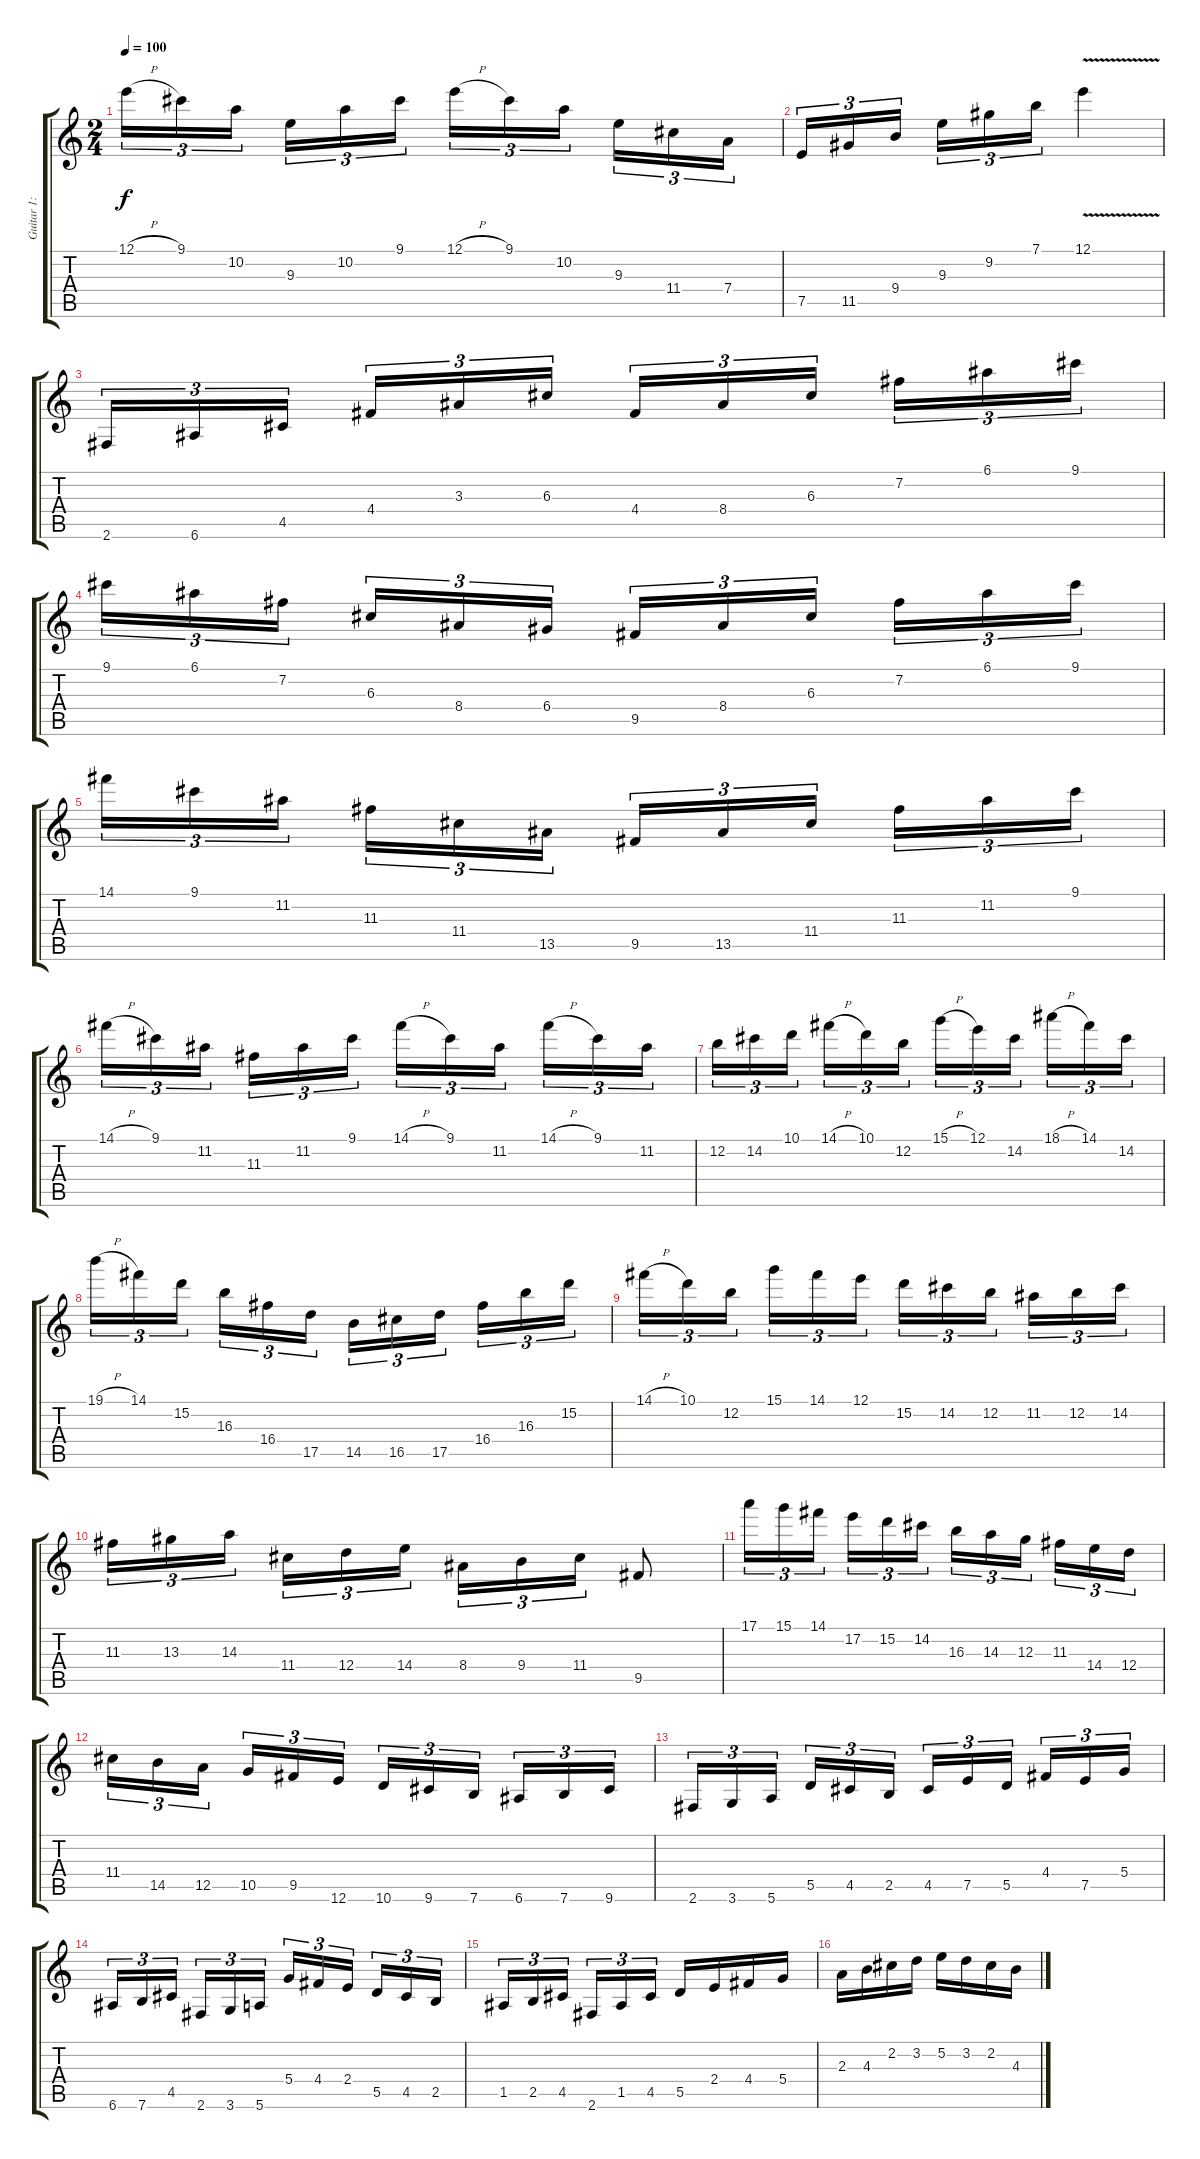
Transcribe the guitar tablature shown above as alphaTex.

\track ("Guitar 1: intro/arps" "Guitar 1: ") {instrument electricguitarjazz}
\staff {score tabs}
\tuning (E4 B3 G3 D3 A2 E2) {hide}
\ts (2 4)
\tempo 100
\clef g2
\ks c
12.1{h}.16{tu (3 2) dy f} 9.1.16{tu (3 2)} 10.2.16{tu (3 2) beam splitsecondary} 9.3.16{tu (3 2)} 10.2.16{tu (3 2)} 9.1.16{tu (3 2)} 12.1{h}.16{tu (3 2)} 9.1.16{tu (3 2)} 10.2.16{tu (3 2) beam splitsecondary} 9.3.16{tu (3 2)} 11.4.16{tu (3 2)} 7.4.16{tu (3 2)} |
7.5.16{tu (3 2)} 11.5.16{tu (3 2)} 9.4.16{tu (3 2) beam splitsecondary} 9.3.16{tu (3 2)} 9.2.16{tu (3 2)} 7.1.16{tu (3 2)} 12.1{v}.4 |
2.6.16{tu (3 2)} 6.6.16{tu (3 2)} 4.5.16{tu (3 2) beam splitsecondary} 4.4.16{tu (3 2)} 3.3.16{tu (3 2)} 6.3.16{tu (3 2)} 4.4.16{tu (3 2)} 8.4.16{tu (3 2)} 6.3.16{tu (3 2) beam splitsecondary} 7.2.16{tu (3 2)} 6.1.16{tu (3 2)} 9.1.16{tu (3 2)} |
9.1.16{tu (3 2)} 6.1.16{tu (3 2)} 7.2.16{tu (3 2) beam splitsecondary} 6.3.16{tu (3 2)} 8.4.16{tu (3 2)} 6.4.16{tu (3 2)} 9.5.16{tu (3 2)} 8.4.16{tu (3 2)} 6.3.16{tu (3 2) beam splitsecondary} 7.2.16{tu (3 2)} 6.1.16{tu (3 2)} 9.1.16{tu (3 2)} |
14.1.16{tu (3 2)} 9.1.16{tu (3 2)} 11.2.16{tu (3 2) beam splitsecondary} 11.3.16{tu (3 2)} 11.4.16{tu (3 2)} 13.5.16{tu (3 2)} 9.5.16{tu (3 2)} 13.5.16{tu (3 2)} 11.4.16{tu (3 2) beam splitsecondary} 11.3.16{tu (3 2)} 11.2.16{tu (3 2)} 9.1.16{tu (3 2)} |
14.1{h}.16{tu (3 2)} 9.1.16{tu (3 2)} 11.2.16{tu (3 2) beam splitsecondary} 11.3.16{tu (3 2)} 11.2.16{tu (3 2)} 9.1.16{tu (3 2)} 14.1{h}.16{tu (3 2)} 9.1.16{tu (3 2)} 11.2.16{tu (3 2) beam splitsecondary} 14.1{h}.16{tu (3 2)} 9.1.16{tu (3 2)} 11.2.16{tu (3 2)} |
12.2.16{tu (3 2)} 14.2.16{tu (3 2)} 10.1.16{tu (3 2) beam splitsecondary} 14.1{h}.16{tu (3 2)} 10.1.16{tu (3 2)} 12.2.16{tu (3 2)} 15.1{h}.16{tu (3 2)} 12.1.16{tu (3 2)} 14.2.16{tu (3 2) beam splitsecondary} 18.1{h}.16{tu (3 2)} 14.1.16{tu (3 2)} 14.2.16{tu (3 2)} |
19.1{h}.16{tu (3 2)} 14.1.16{tu (3 2)} 15.2.16{tu (3 2) beam splitsecondary} 16.3.16{tu (3 2)} 16.4.16{tu (3 2)} 17.5.16{tu (3 2)} 14.5.16{tu (3 2)} 16.5.16{tu (3 2)} 17.5.16{tu (3 2) beam splitsecondary} 16.4.16{tu (3 2)} 16.3.16{tu (3 2)} 15.2.16{tu (3 2)} |
14.1{h}.16{tu (3 2)} 10.1.16{tu (3 2)} 12.2.16{tu (3 2) beam splitsecondary} 15.1.16{tu (3 2)} 14.1.16{tu (3 2)} 12.1.16{tu (3 2)} 15.2.16{tu (3 2)} 14.2.16{tu (3 2)} 12.2.16{tu (3 2) beam splitsecondary} 11.2.16{tu (3 2)} 12.2.16{tu (3 2)} 14.2.16{tu (3 2)} |
11.3.16{tu (3 2)} 13.3.16{tu (3 2)} 14.3.16{tu (3 2) beam splitsecondary} 11.4.16{tu (3 2)} 12.4.16{tu (3 2)} 14.4.16{tu (3 2)} 8.4.16{tu (3 2)} 9.4.16{tu (3 2)} 11.4.16{tu (3 2)} 9.5.8 |
17.1.16{tu (3 2)} 15.1.16{tu (3 2)} 14.1.16{tu (3 2) beam splitsecondary} 17.2.16{tu (3 2)} 15.2.16{tu (3 2)} 14.2.16{tu (3 2)} 16.3.16{tu (3 2)} 14.3.16{tu (3 2)} 12.3.16{tu (3 2) beam splitsecondary} 11.3.16{tu (3 2)} 14.4.16{tu (3 2)} 12.4.16{tu (3 2)} |
11.4.16{tu (3 2)} 14.5.16{tu (3 2)} 12.5.16{tu (3 2) beam splitsecondary} 10.5.16{tu (3 2)} 9.5.16{tu (3 2)} 12.6.16{tu (3 2)} 10.6.16{tu (3 2)} 9.6.16{tu (3 2)} 7.6.16{tu (3 2) beam splitsecondary} 6.6.16{tu (3 2)} 7.6.16{tu (3 2)} 9.6.16{tu (3 2)} |
2.6.16{tu (3 2)} 3.6.16{tu (3 2)} 5.6.16{tu (3 2) beam splitsecondary} 5.5.16{tu (3 2)} 4.5.16{tu (3 2)} 2.5.16{tu (3 2)} 4.5.16{tu (3 2)} 7.5.16{tu (3 2)} 5.5.16{tu (3 2) beam splitsecondary} 4.4.16{tu (3 2)} 7.5.16{tu (3 2)} 5.4.16{tu (3 2)} |
6.6.16{tu (3 2)} 7.6.16{tu (3 2)} 4.5.16{tu (3 2) beam splitsecondary} 2.6.16{tu (3 2)} 3.6.16{tu (3 2)} 5.6.16{tu (3 2)} 5.4.16{tu (3 2)} 4.4.16{tu (3 2)} 2.4.16{tu (3 2) beam splitsecondary} 5.5.16{tu (3 2)} 4.5.16{tu (3 2)} 2.5.16{tu (3 2)} |
1.5.16{tu (3 2)} 2.5.16{tu (3 2)} 4.5.16{tu (3 2) beam splitsecondary} 2.6.16{tu (3 2)} 1.5.16{tu (3 2)} 4.5.16{tu (3 2)} 5.5.16 2.4.16 4.4.16 5.4.16 |
2.3.16 4.3.16 2.2.16 3.2.16 5.2.16 3.2.16 2.2.16 4.3.16
